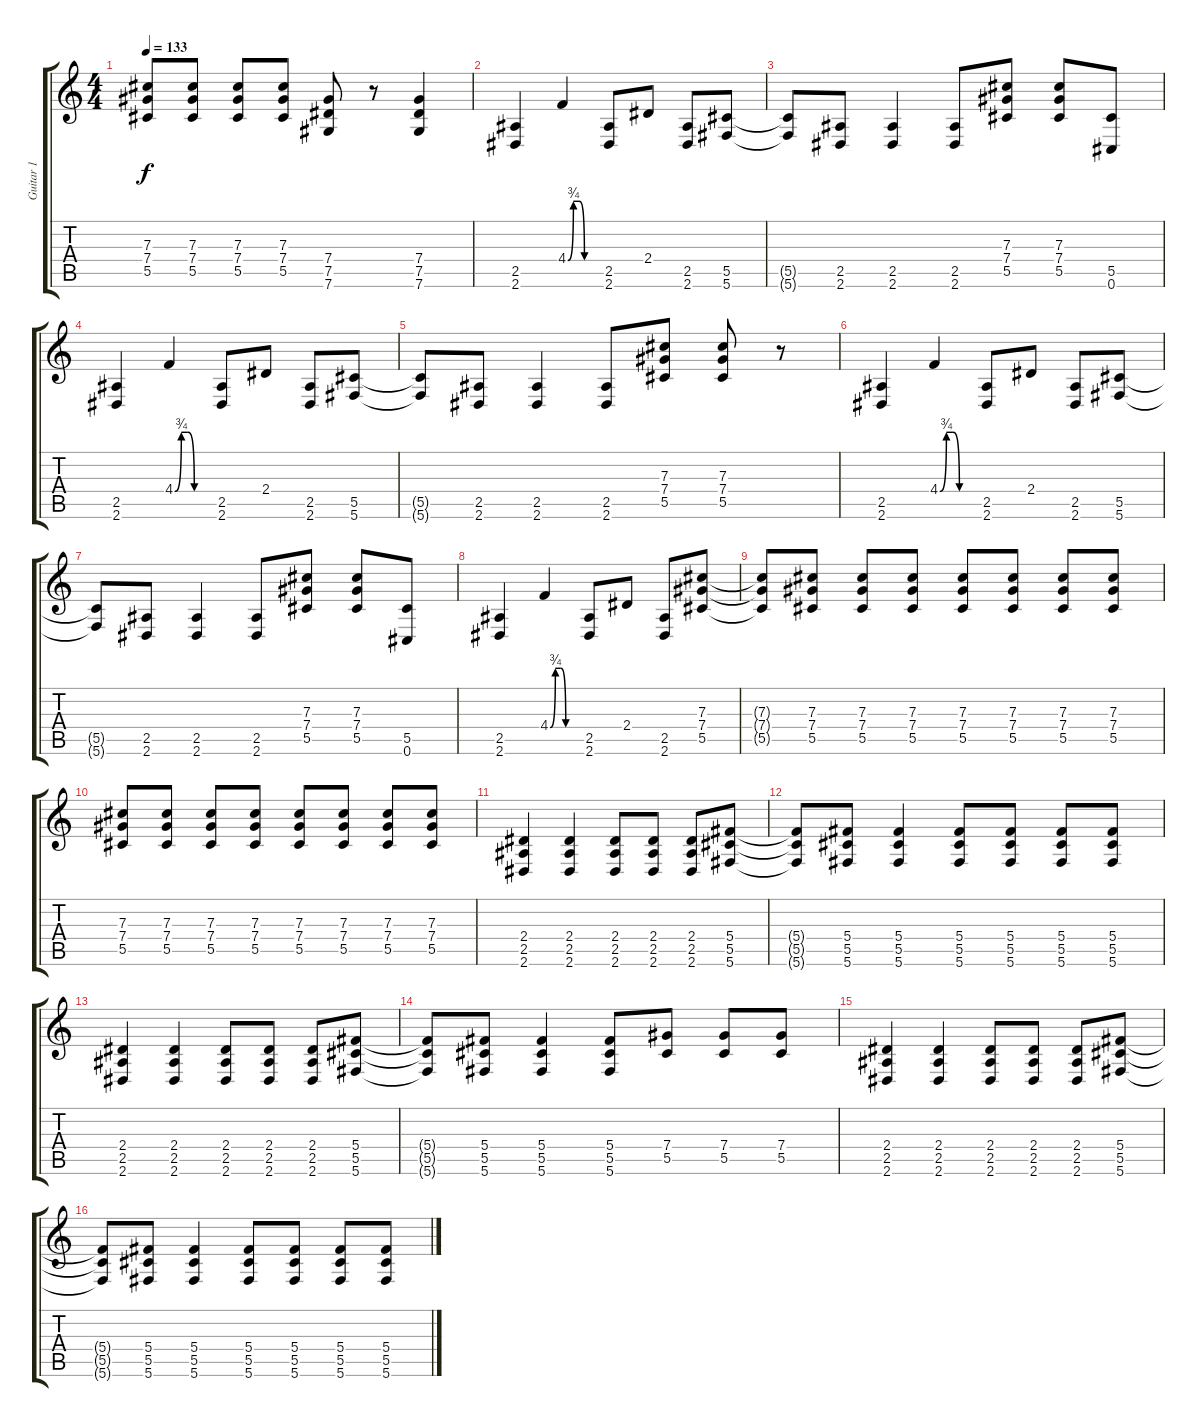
\track ("Guitar 1" "Guitar 1") {instrument overdrivenguitar}
\staff {score tabs}
\tuning (Eb4 Bb3 Gb3 Db3 Ab2 Db2) {hide}
\ts (4 4)
\tempo 133
\clef g2
\ks c
(7.3{t} 7.4{t} 5.5{t}).8{dy f} (7.3 7.4 5.5).8 (7.3 7.4 5.5).8 (7.3 7.4 5.5).8 (7.4 7.5 7.6).8 r.8 (7.4 7.5 7.6).4 |
(2.5 2.6).4 4.4{be (custom 0 0 10 3 20 3 30 0 60 0)}.4 (2.5 2.6).8 2.4.8 (2.5 2.6).8 (5.5 5.6).8 |
(5.5{t} 5.6{t}).8 (2.5 2.6).8 (2.5 2.6).4 (2.5 2.6).8 (7.3 7.4 5.5).8 (7.3 7.4 5.5).8 (5.5 0.6).8 |
(2.5 2.6).4 4.4{be (custom 0 0 10 3 20 3 30 0 60 0)}.4 (2.5 2.6).8 2.4.8 (2.5 2.6).8 (5.5 5.6).8 |
(5.5{t} 5.6{t}).8 (2.5 2.6).8 (2.5 2.6).4 (2.5 2.6).8 (7.3 7.4 5.5).8 (7.3 7.4 5.5).8 r.8 |
(2.5 2.6).4 4.4{be (custom 0 0 10 3 20 3 30 0 60 0)}.4 (2.5 2.6).8 2.4.8 (2.5 2.6).8 (5.5 5.6).8 |
(5.5{t} 5.6{t}).8 (2.5 2.6).8 (2.5 2.6).4 (2.5 2.6).8 (7.3 7.4 5.5).8 (7.3 7.4 5.5).8 (5.5 0.6).8 |
(2.5 2.6).4 4.4{be (custom 0 0 10 3 20 3 30 0 60 0)}.4 (2.5 2.6).8 2.4.8 (2.5 2.6).8 (7.3 7.4 5.5).8 |
(7.3{t} 7.4{t} 5.5{t}).8 (7.3 7.4 5.5).8 (7.3 7.4 5.5).8 (7.3 7.4 5.5).8 (7.3 7.4 5.5).8 (7.3 7.4 5.5).8 (7.3 7.4 5.5).8 (7.3 7.4 5.5).8 |
(7.3 7.4 5.5).8 (7.3 7.4 5.5).8 (7.3 7.4 5.5).8 (7.3 7.4 5.5).8 (7.3 7.4 5.5).8 (7.3 7.4 5.5).8 (7.3 7.4 5.5).8 (7.3 7.4 5.5).8 |
(2.4 2.5 2.6).4 (2.4 2.5 2.6).4 (2.4 2.5 2.6).8 (2.4 2.5 2.6).8 (2.4 2.5 2.6).8 (5.4 5.5 5.6).8 |
(5.4{t} 5.5{t} 5.6{t}).8 (5.4 5.5 5.6).8 (5.4 5.5 5.6).4 (5.4 5.5 5.6).8 (5.4 5.5 5.6).8 (5.4 5.5 5.6).8 (5.4 5.5 5.6).8 |
(2.4 2.5 2.6).4 (2.4 2.5 2.6).4 (2.4 2.5 2.6).8 (2.4 2.5 2.6).8 (2.4 2.5 2.6).8 (5.4 5.5 5.6).8 |
(5.4{t} 5.5{t} 5.6{t}).8 (5.4 5.5 5.6).8 (5.4 5.5 5.6).4 (5.4 5.5 5.6).8 (7.4 5.5).8 (7.4 5.5).8 (7.4 5.5).8 |
(2.4 2.5 2.6).4 (2.4 2.5 2.6).4 (2.4 2.5 2.6).8 (2.4 2.5 2.6).8 (2.4 2.5 2.6).8 (5.4 5.5 5.6).8 |
(5.4{t} 5.5{t} 5.6{t}).8 (5.4 5.5 5.6).8 (5.4 5.5 5.6).4 (5.4 5.5 5.6).8 (5.4 5.5 5.6).8 (5.4 5.5 5.6).8 (5.4 5.5 5.6).8
